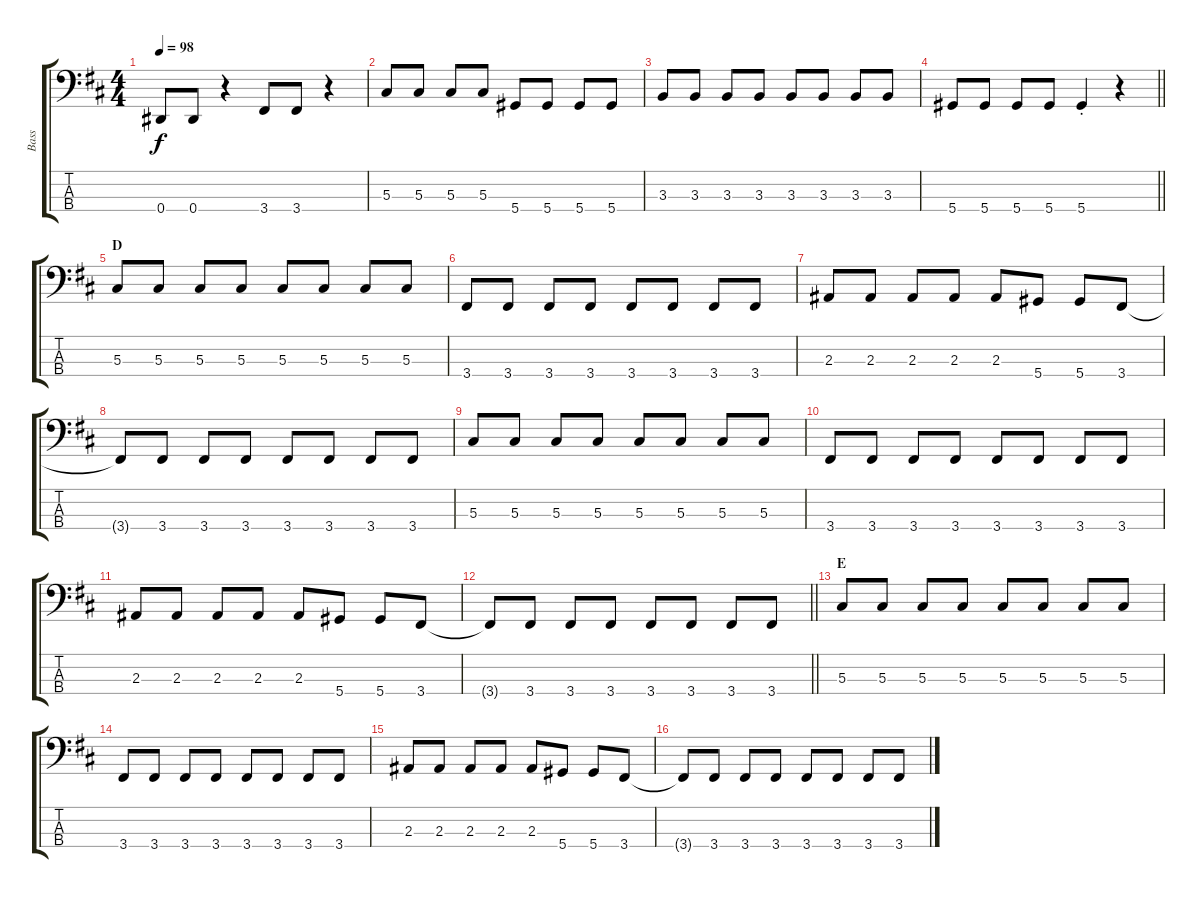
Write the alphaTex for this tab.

\track ("Bass" "Bass") {instrument electricbasspick}
\staff {score tabs}
\tuning (Gb2 Db2 Ab1 Eb1) {hide}
\ts (4 4)
\tempo 98
\clef f4
\ks d
0.4.8{dy f} 0.4.8 r.4 3.4.8 3.4.8 r.4 |
5.3.8 5.3.8 5.3.8 5.3.8 5.4.8 5.4.8 5.4.8 5.4.8 |
3.3.8 3.3.8 3.3.8 3.3.8 3.3.8 3.3.8 3.3.8 3.3.8 |
\barLineRight lightlight
5.4.8 5.4.8 5.4.8 5.4.8 5.4{st}.4 r.4 |
\section ("" "D")
5.3.8 5.3.8 5.3.8 5.3.8 5.3.8 5.3.8 5.3.8 5.3.8 |
3.4.8 3.4.8 3.4.8 3.4.8 3.4.8 3.4.8 3.4.8 3.4.8 |
2.3.8 2.3.8 2.3.8 2.3.8 2.3.8 5.4.8 5.4.8 3.4.8 |
3.4{t}.8 3.4.8 3.4.8 3.4.8 3.4.8 3.4.8 3.4.8 3.4.8 |
5.3.8 5.3.8 5.3.8 5.3.8 5.3.8 5.3.8 5.3.8 5.3.8 |
3.4.8 3.4.8 3.4.8 3.4.8 3.4.8 3.4.8 3.4.8 3.4.8 |
2.3.8 2.3.8 2.3.8 2.3.8 2.3.8 5.4.8 5.4.8 3.4.8 |
\barLineRight lightlight
3.4{t}.8 3.4.8 3.4.8 3.4.8 3.4.8 3.4.8 3.4.8 3.4.8 |
\section ("" "E")
5.3.8 5.3.8 5.3.8 5.3.8 5.3.8 5.3.8 5.3.8 5.3.8 |
3.4.8 3.4.8 3.4.8 3.4.8 3.4.8 3.4.8 3.4.8 3.4.8 |
2.3.8 2.3.8 2.3.8 2.3.8 2.3.8 5.4.8 5.4.8 3.4.8 |
3.4{t}.8 3.4.8 3.4.8 3.4.8 3.4.8 3.4.8 3.4.8 3.4.8
